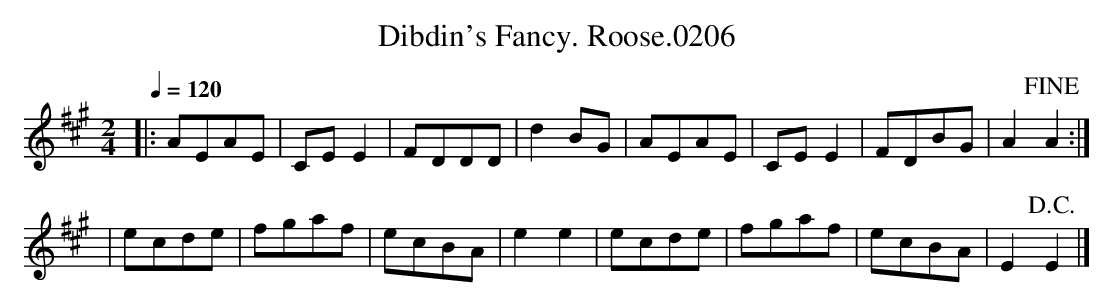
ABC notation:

X:1
T:Dibdin's Fancy. Roose.0206
M:2/4
L:1/8
Q:1/4=120
K:Emix
|: AEAE | CE E2 | FDDD | d2 BG |\\
AEAE | CE E2 | FDBG | A2 !fine!A2 :|
| ecde | fgaf | ecBA | e2 e2 |\\
ecde | fgaf | ecBA | E2 !D.C.!E2|]
